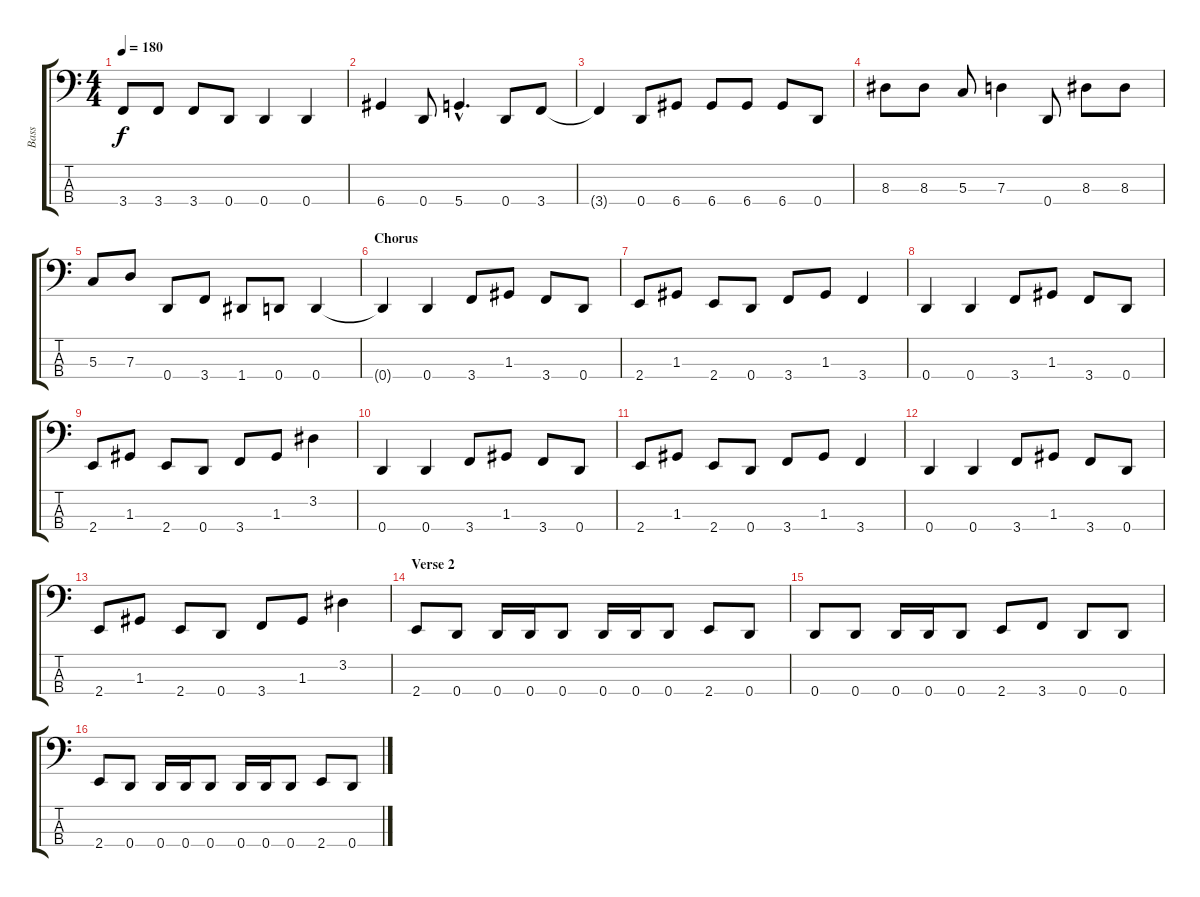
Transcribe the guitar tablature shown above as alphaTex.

\track ("Bass" "Bass") {instrument electricbasspick}
\staff {score tabs}
\tuning (F2 C2 G1 D1) {hide}
\ts (4 4)
\tempo 180
\clef f4
\ks c
3.4{t}.8{dy f} 3.4.8 3.4.8 0.4.8 0.4.4 0.4.4 |
6.4.4 0.4.8 5.4{hac}.4{d} 0.4.8 3.4.8 |
3.4{t}.4 0.4.8 6.4.8 6.4.8 6.4.8 6.4.8 0.4.8 |
8.3.8 8.3.8 5.3.8 7.3.4 0.4.8 8.3.8 8.3.8 |
5.3.8 7.3.8 0.4.8 3.4.8 1.4.8 0.4.8 0.4.4 |
\section ("" "Chorus")
0.4{t}.4 0.4.4 3.4.8 1.3.8 3.4.8 0.4.8 |
2.4.8 1.3.8 2.4.8 0.4.8 3.4.8 1.3.8 3.4.4 |
0.4.4 0.4.4 3.4.8 1.3.8 3.4.8 0.4.8 |
2.4.8 1.3.8 2.4.8 0.4.8 3.4.8 1.3.8 3.2.4 |
0.4.4 0.4.4 3.4.8 1.3.8 3.4.8 0.4.8 |
2.4.8 1.3.8 2.4.8 0.4.8 3.4.8 1.3.8 3.4.4 |
0.4.4 0.4.4 3.4.8 1.3.8 3.4.8 0.4.8 |
2.4.8 1.3.8 2.4.8 0.4.8 3.4.8 1.3.8 3.2.4 |
\section ("" "Verse 2")
2.4.8 0.4.8 0.4.16 0.4.16 0.4.8 0.4.16 0.4.16 0.4.8 2.4.8 0.4.8 |
0.4.8 0.4.8 0.4.16 0.4.16 0.4.8 2.4.8 3.4.8 0.4.8 0.4.8 |
2.4.8 0.4.8 0.4.16 0.4.16 0.4.8 0.4.16 0.4.16 0.4.8 2.4.8 0.4.8
